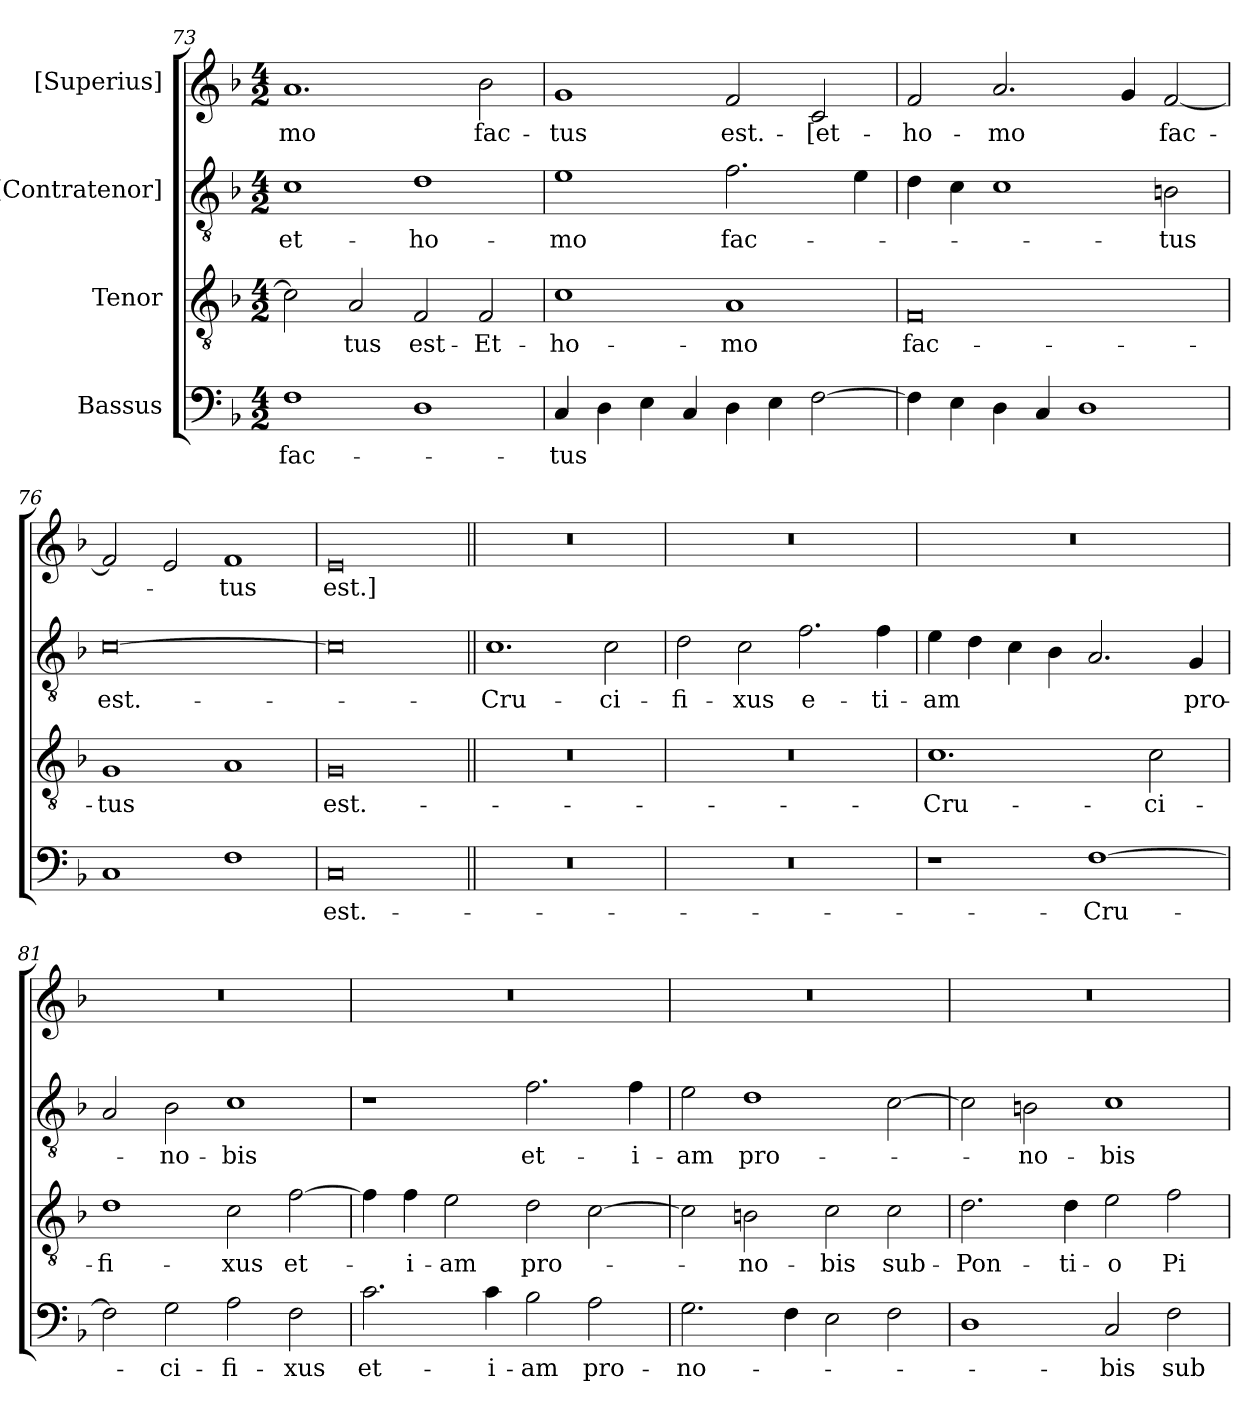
**kern	**text	**kern	**text	**kern	**text	**kern	**text
*part4	*part4	*part3	*part3	*part2	*part2	*part1	*part1
*staff4	*staff4	*staff3	*staff3	*staff2	*staff2	*staff1	*staff1
*I"Bassus	*	*I"Tenor	*	*I"[Contratenor]	*	*I"[Superius]	*
*clefF4	*	*clefGv2	*	*clefGv2	*	*clefG2	*
*k[b-]	*	*k[b-]	*	*k[b-]	*	*k[b-]	*
*M4/2	*	*M4/2	*	*M4/2	*	*M4/2	*
=73	=73	=73	=73	=73	=73	=73	=73
1F\	fac-	2c\]	.	1c\	et-	1.a/	-mo
.	.	2A/	-tus	.	.	.	.
1D\	.	2F/	est-	1d\	ho-	.	.
.	.	2F/	Et-	.	.	2b-\	fac-
=74	=74	=74	=74	=74	=74	=74	=74
4C/	-tus	1c\	ho-	1e\	-mo	1g/	-tus
4D\	.	.	.	.	.	.	.
4E\	.	.	.	.	.	.	.
4C/	.	.	.	.	.	.	.
4D\	.	1A/	-mo	2.f\	fac-	2f/	est.-
4E\	.	.	.	.	.	.	.
[2F\	.	.	.	.	.	2c/	[et-
.	.	.	.	4e\	.	.	.
=75	=75	=75	=75	=75	=75	=75	=75
4F\]	.	0F/	fac-	4d\	.	2f/	ho-
4E\	.	.	.	4c\	.	.	.
4D\	.	.	.	1c\	.	2.a/	-mo
4C/	.	.	.	.	.	.	.
1D\	.	.	.	.	.	.	.
.	.	.	.	.	.	4g/	.
.	.	.	.	2Bn\	-tus	[2f/	fac-
=76	=76	=76	=76	=76	=76	=76	=76
1C/	.	1G/	-tus	[0c\	est.-	2f/]	.
.	.	.	.	.	.	2e/	.
1F\	.	1A/	.	.	.	1f/	-tus
=77	=77	=77	=77	=77	=77	=77	=77
0C/	est.-	0G/	est.-	0c\]	.	0e/	est.]-
=78||	=78||	=78||	=78||	=78||	=78||	=78||	=78||
0r	.	0r	.	1.c\	Cru-	0r	.
.	.	.	.	2c\	-ci-	.	.
=79	=79	=79	=79	=79	=79	=79	=79
0r	.	0r	.	2d\	-fi-	0r	.
.	.	.	.	2c\	-xus	.	.
.	.	.	.	2.f\	e-	.	.
.	.	.	.	4f\	-ti-	.	.
=80	=80	=80	=80	=80	=80	=80	=80
1r	.	1.c\	Cru-	4e\	-am	0r	.
.	.	.	.	4d\	.	.	.
.	.	.	.	4c\	.	.	.
.	.	.	.	4B-\	.	.	.
[1F\	Cru-	.	.	2.A/	.	.	.
.	.	2c\	-ci-	.	.	.	.
.	.	.	.	4G/	pro-	.	.
=81	=81	=81	=81	=81	=81	=81	=81
2F\]	.	1d\	-fi-	2A/	.	0r	.
2G\	-ci-	.	.	2B-\	no-	.	.
2A\	-fi-	2c\	-xus	1c\	-bis	.	.
2F\	-xus	[2f\	et-	.	.	.	.
=82	=82	=82	=82	=82	=82	=82	=82
2.c\	et-	4f\]	.	1r	.	0r	.
.	.	4f\	-i-	.	.	.	.
.	.	2e\	-am	.	.	.	.
4c\	-i-	.	.	.	.	.	.
2B-\	-am	2d\	pro-	2.f\	et-	.	.
2A\	pro-	[2c\	.	.	.	.	.
.	.	.	.	4f\	-i-	.	.
=83	=83	=83	=83	=83	=83	=83	=83
2.G\	no-	2c\]	.	2e\	-am	0r	.
.	.	2Bn\	no-	1d\	pro-	.	.
4F\	.	.	.	.	.	.	.
2E\	.	2c\	-bis	.	.	.	.
2F\	.	2c\	sub-	[2c\	.	.	.
=84	=84	=84	=84	=84	=84	=84	=84
1D\	.	2.d\	Pon-	2c\]	.	0r	.
.	.	.	.	2Bn\	no-	.	.
.	.	4d\	-ti-	.	.	.	.
2C/	-bis	2e\	-o	1c\	-bis	.	.
2F\	sub-	2f\	Pi-	.	.	.	.
=	=	=	=	=	=	=	=
*-	*-	*-	*-	*-	*-	*-	*-
